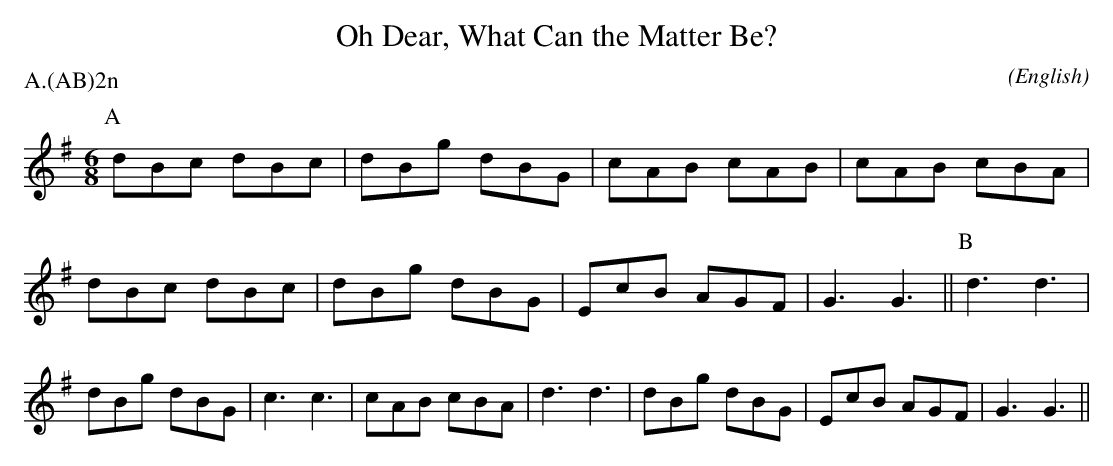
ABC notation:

X:1
T:Oh Dear, What Can the Matter Be?
M:6/8
C:
O:English
P:A.(AB)2n
K:G
P:A
dBc dBc | dBg dBG | cAB cAB | cAB cBA |\
dBc dBc | dBg dBG | EcB AGF | G3  G3  ||\
P:B
d3  d3  | dBg dBG | c3  c3  | cAB cBA |\
d3  d3  | dBg dBG | EcB AGF | G3  G3  ||
